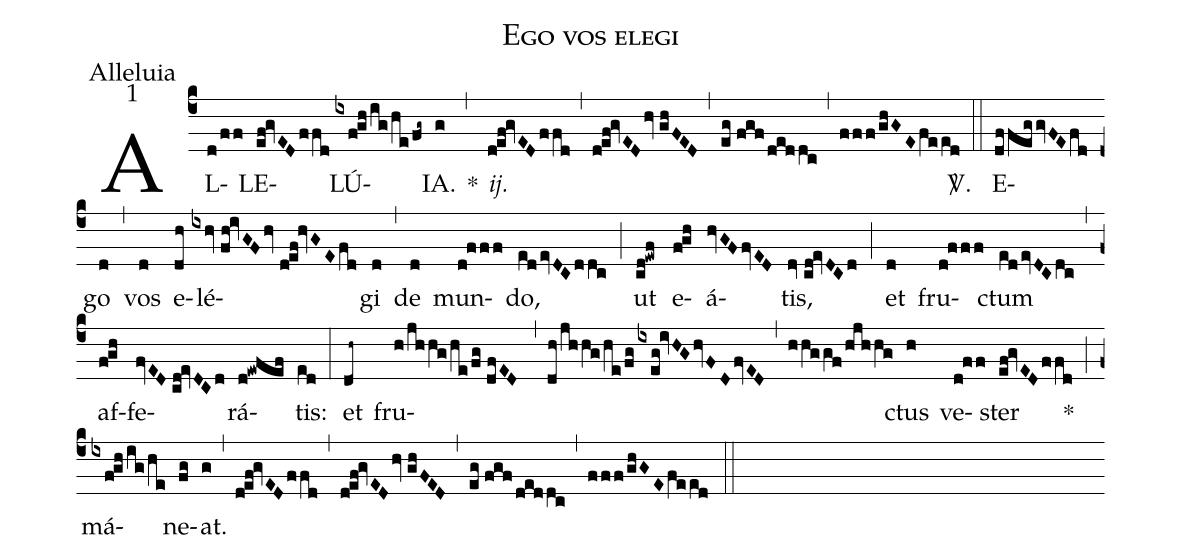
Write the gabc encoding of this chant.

name:Ego vos elegi;
office-part:Alleluia;
mode:1;
%%
(c4) AL(d/ff)LE(ef!gvEDffd)LÚ(ixf!gh/ig/he/fg~)IA.(g) *(,) <i>ij.</i>(d!ef!gvEDffd) (,) (d!ef!gvEDhv//ghFED) (,) (eg//fgf/deddc) (,) (fff/ghGEfeed) <sp>V/</sp>.(::) E(dffeggvFEfd)go(d) (,) vos(d) e(dh)lé(ixhv//fh!ivGFhv//d!ef!hvGEfd)gi(d) (,) de(d) mun(d!fff)do,(edevDCddc) (;) ut(cd!ewf) e(f!gh)á(hvGFfvED)tis,(dv//cd!evDCd) (;) et(d) fru(d!fff)ctum(edevDCdc) (,) af(f!gh)fe(fvED//cd!evDCd)rá(d!ewfef)tis:(ed) (:) et(dh~) fru(h/jhhg/he/fg//dfED//,dh/jhhg/he/fg/ixeg!ivHGhvFDfvED,hhggf/hjhhg)ctus(h) ve(d!ff)ster(ef!gvEDffd) *(;) má(ix!f!gh/ig/he)ne(fg)at.(g) (,) (d!ef!gvEDffd) (,) (d!ef!gvEDhv//ghFED) (,) (eg//fgf/deddc) (,) (fff/ghGEfeed) (::)
